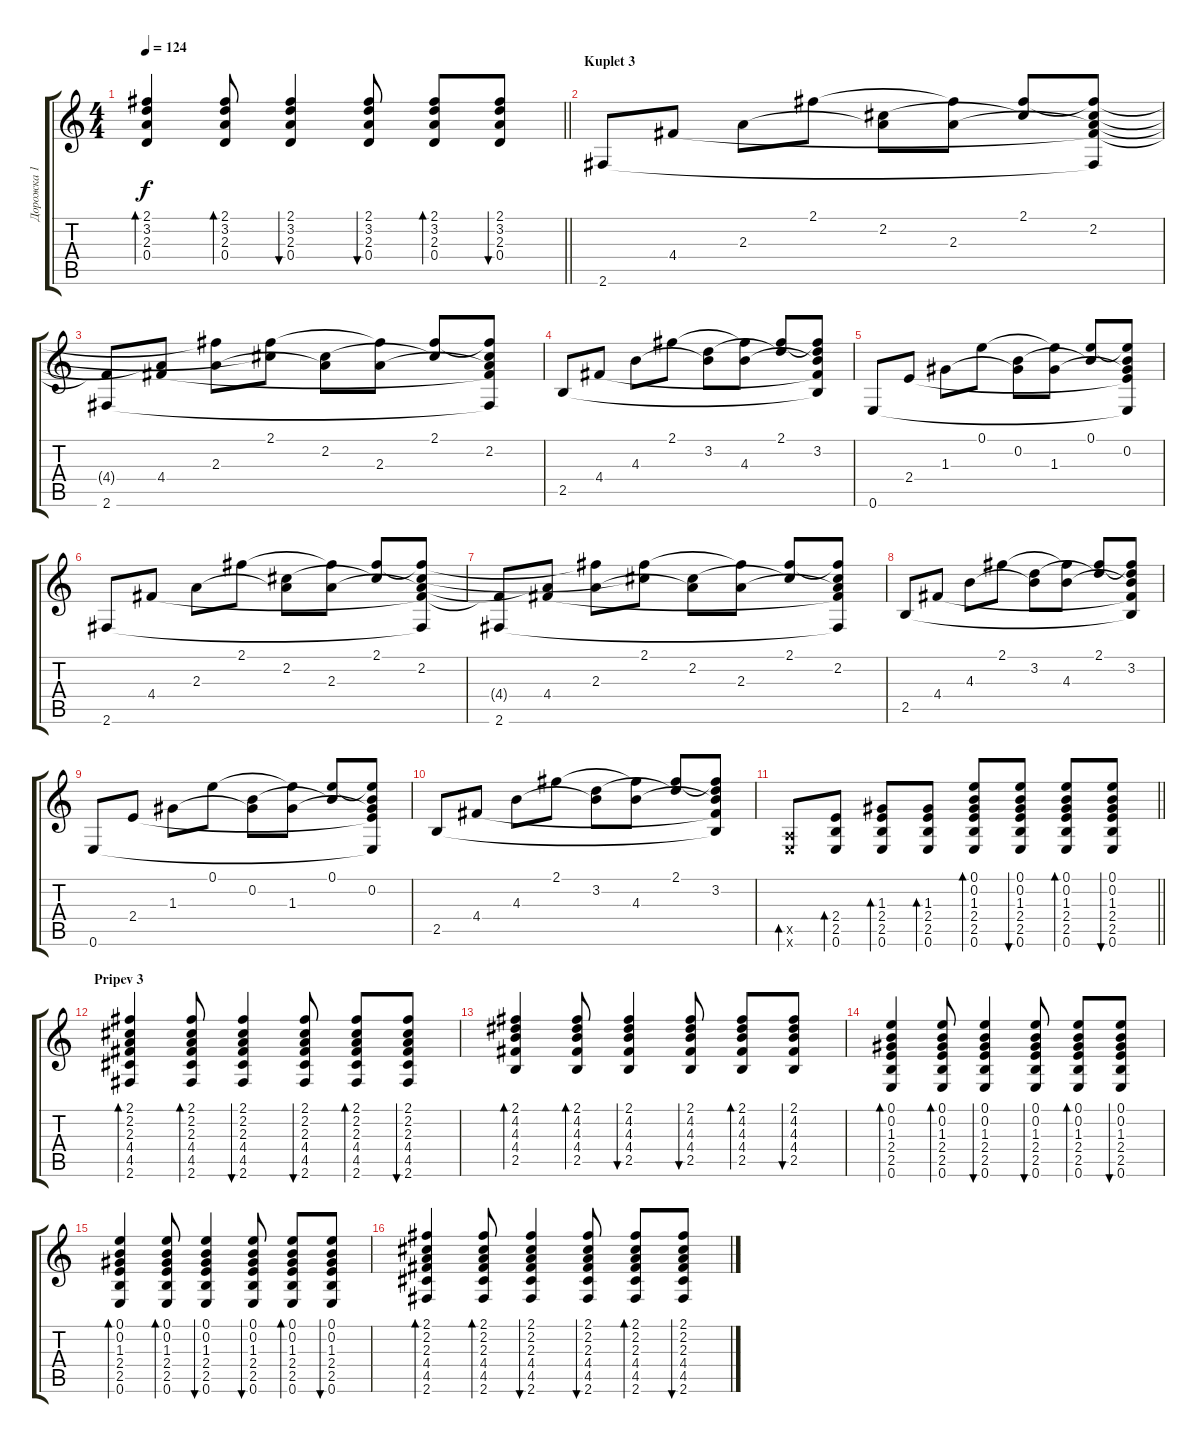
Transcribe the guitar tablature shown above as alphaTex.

\track ("Дорожка 1" "Дорожка 1") {instrument acousticguitarsteel}
\staff {score tabs}
\tuning (E4 B3 G3 D3 A2 E2) {hide}
\ts (4 4)
\tempo 124
\clef g2
\barLineRight lightlight
\ks c
(2.1 3.2 2.3 0.4).4{bd 60 dy f} (2.1 3.2 2.3 0.4).8{bd 60} (2.1 3.2 2.3 0.4).4{bu 60} (2.1 3.2 2.3 0.4).8{bu 60} (2.1 3.2 2.3 0.4).8{bd 60} (2.1 3.2 2.3 0.4).8{bu 60} |
\section ("" "Kuplet 3")
2.6.8 4.4.8 2.3.8 2.1.8 (2.2 2.3{t}).8 (2.1{t} 2.3).8 (2.1 2.2{t}).8 (2.1{t} 2.2 2.3{t} 4.4{t} 2.6{t}).8 |
(4.4{t} 2.6).8 (2.3{t} 4.4).8 (2.1{t} 2.3).8 (2.1 2.2{t}).8 (2.2 2.3{t}).8 (2.1{t} 2.3).8 (2.1 2.2{t}).8 (2.1{t} 2.2 2.3{t} 4.4{t} 2.6{t}).8 |
2.5.8 4.4.8 4.3.8 2.1.8 (3.2 4.3{t}).8 (2.1{t} 4.3).8 (2.1 3.2{t}).8 (2.1{t} 3.2 4.3{t} 4.4{t} 2.5{t}).8 |
0.6.8 2.4.8 1.3.8 0.1.8 (0.2 1.3{t}).8 (0.1{t} 1.3).8 (0.1 0.2{t}).8 (0.1{t} 0.2 1.3{t} 2.4{t} 0.6{t}).8 |
2.6.8 4.4.8 2.3.8 2.1.8 (2.2 2.3{t}).8 (2.1{t} 2.3).8 (2.1 2.2{t}).8 (2.1{t} 2.2 2.3{t} 4.4{t} 2.6{t}).8 |
(4.4{t} 2.6).8 (2.3{t} 4.4).8 (2.1{t} 2.3).8 (2.1 2.2{t}).8 (2.2 2.3{t}).8 (2.1{t} 2.3).8 (2.1 2.2{t}).8 (2.1{t} 2.2 2.3{t} 4.4{t} 2.6{t}).8 |
2.5.8 4.4.8 4.3.8 2.1.8 (3.2 4.3{t}).8 (2.1{t} 4.3).8 (2.1 3.2{t}).8 (2.1{t} 3.2 4.3{t} 4.4{t} 2.5{t}).8 |
0.6.8 2.4.8 1.3.8 0.1.8 (0.2 1.3{t}).8 (0.1{t} 1.3).8 (0.1 0.2{t}).8 (0.1{t} 0.2 1.3{t} 2.4{t} 0.6{t}).8 |
2.5.8 4.4.8 4.3.8 2.1.8 (3.2 4.3{t}).8 (2.1{t} 4.3).8 (2.1 3.2{t}).8 (2.1{t} 3.2 4.3{t} 4.4{t} 2.5{t}).8 |
\barLineRight lightlight
(0.5{x} 0.6{x}).8{bd 60} (2.4 2.5 0.6).8{bd 60} (1.3 2.4 2.5 0.6).8{bd 60} (1.3 2.4 2.5 0.6).8{bd 60} (0.1 0.2 1.3 2.4 2.5 0.6).8{bd 60} (0.1 0.2 1.3 2.4 2.5 0.6).8{bu 60} (0.1 0.2 1.3 2.4 2.5 0.6).8{bd 60} (0.1 0.2 1.3 2.4 2.5 0.6).8{bu 60} |
\section ("" "Pripev 3")
(2.1 2.2 2.3 4.4 4.5 2.6).4{bd 60} (2.1 2.2 2.3 4.4 4.5 2.6).8{bd 60} (2.1 2.2 2.3 4.4 4.5 2.6).4{bu 60} (2.1 2.2 2.3 4.4 4.5 2.6).8{bu 60} (2.1 2.2 2.3 4.4 4.5 2.6).8{bd 60} (2.1 2.2 2.3 4.4 4.5 2.6).8{bu 60} |
(2.1 4.2 4.3 4.4 2.5).4{bd 60} (2.1 4.2 4.3 4.4 2.5).8{bd 60} (2.1 4.2 4.3 4.4 2.5).4{bu 60} (2.1 4.2 4.3 4.4 2.5).8{bu 60} (2.1 4.2 4.3 4.4 2.5).8{bd 60} (2.1 4.2 4.3 4.4 2.5).8{bu 60} |
(0.1 0.2 1.3 2.4 2.5 0.6).4{bd 60} (0.1 0.2 1.3 2.4 2.5 0.6).8{bd 60} (0.1 0.2 1.3 2.4 2.5 0.6).4{bu 60} (0.1 0.2 1.3 2.4 2.5 0.6).8{bu 60} (0.1 0.2 1.3 2.4 2.5 0.6).8{bd 60} (0.1 0.2 1.3 2.4 2.5 0.6).8{bu 60} |
(0.1 0.2 1.3 2.4 2.5 0.6).4{bd 60} (0.1 0.2 1.3 2.4 2.5 0.6).8{bd 60} (0.1 0.2 1.3 2.4 2.5 0.6).4{bu 60} (0.1 0.2 1.3 2.4 2.5 0.6).8{bu 60} (0.1 0.2 1.3 2.4 2.5 0.6).8{bd 60} (0.1 0.2 1.3 2.4 2.5 0.6).8{bu 60} |
(2.1 2.2 2.3 4.4 4.5 2.6).4{bd 60} (2.1 2.2 2.3 4.4 4.5 2.6).8{bd 60} (2.1 2.2 2.3 4.4 4.5 2.6).4{bu 60} (2.1 2.2 2.3 4.4 4.5 2.6).8{bu 60} (2.1 2.2 2.3 4.4 4.5 2.6).8{bd 60} (2.1 2.2 2.3 4.4 4.5 2.6).8{bu 60}
